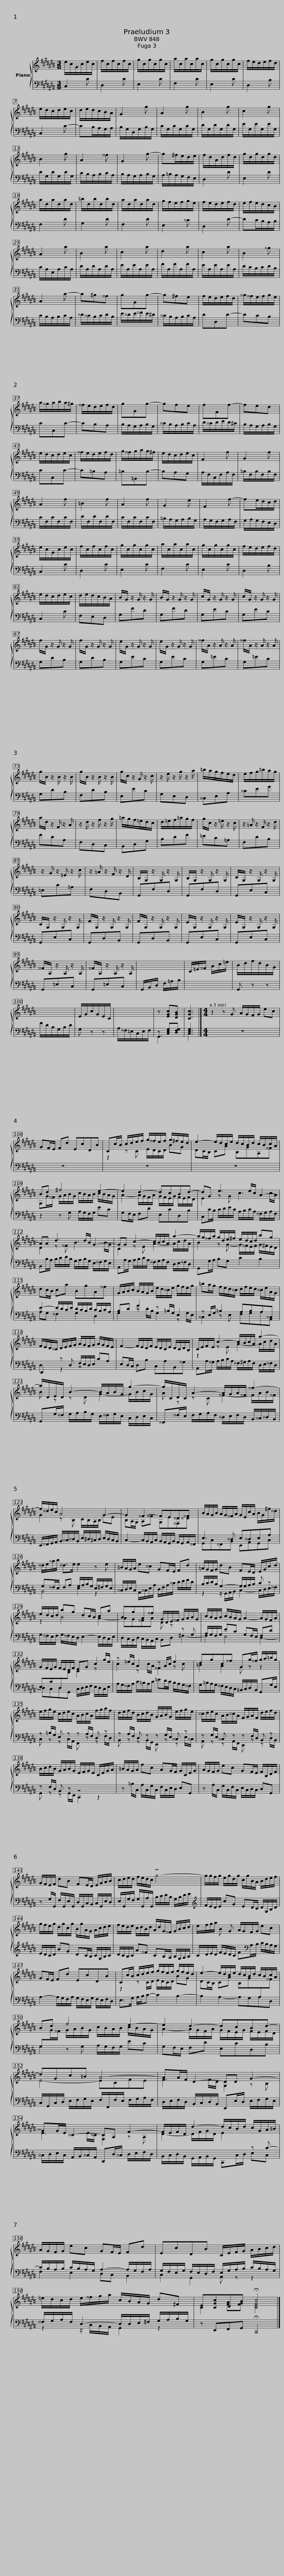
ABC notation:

X:1
%%score { ( 1 4 ) | ( 2 3 ) }
L:1/8
M:3/8
I:linebreak $
K:C#
V:1 treble
V:4 treble
V:2 bass
V:3 bass
V:1
 e/c/G/c/e/c/ | f/c/f/c/f/c/ | g/c/g/c/g/c/ | a/c/a/c/a/c/ | g/c/g/c/g/c/ |$ %5
 f/e/d/e/f/d/ | e/d/c/d/e/c/ | d/e/d/c/B/A/ | G2 g | A2 g | %10
 B2 g |$ c2 g | B2 g | A2 ^^f | G2 g- | %15
 g^f/e/d/e/ | f/d/A/d/f/d/ |$ g/d/g/d/g/d/ | a/d/a/d/a/d/ | =b/d/b/d/b/d/ | %20
 a/d/a/d/a/d/ | g/f/e/f/g/e/ | f/e/d/e/f/d/ |$ e/f/e/d/c/B/ | A2 a | %25
 B2 a | c2 a | d2 a | c2 a |$ B2 ^^g | %30
 A2 a- | a^g^^f | gGg- | g^fe |$ f/e/d/e/f/d/ | %35
 ^^g/^^f/e/f/g/e/ | a/^^g/a/b/a/^g/ | ^^f/e/d/e/f/d/ | gGg- |$ gfe | %40
 fFf- | fed | e/d/c/d/e/c/ | ^^f/e/d/e/f/d/ |$ g/^^f/g/a/g/^f/ | %45
 e/d/c/d/e/c/ | F2 f | G2 f | A2 f |$ =B2 f | %50
 A2 f | G2 e | F2 f- | fe/d/c/d/ |$ e/c/G/c/e/c/ | %55
 f/c/f/c/f/c/ | g/c/g/c/g/c/ | a/c/a/c/a/c/ | g/c/g/c/g/c/ |$ f/e/d/e/f/d/ | %60
 e/d/c/d/e/c/ | d/e/d/c/B/A/ | B/G/ z/ G/ z/ G/ | B/G/ z/ G/ z/ G/ |$ c/G/ z/ G/ z/ G/ | %65
 c/G/ z/ G/ z/ G/ | f/G/ z/ G/ z/ G/ | f/G/ z/ G/ z/ G/ | e/G/ z/ G/ z/ G/ |$ e/G/ z/ G/ z/ G/ | %70
 ^^f/A/ z/ A/ z/ A/ | ^^f/A/ z/ A/ z/ A/ | g/B/ z/ B/ z/ B/ | g/B/ z/ B/ z/ B/ |$ g/c/ z/ G/ z/ c/ | %75
 z/ e/ z/ g/ z/ a/ | =b/a/g/f/e/d/ | e/f/g/=b/a/g/ | a/d/ z/ F/ z/ A/ |$ z/ d/ z/ f/ z/ g/ | %80
 =a/g/f/=e/d/c/ | d/=e/f/=a/g/f/ | g/c/ z/ =e/ z/ c/ | z/ =A/ z/ F/ z/ d/ |$ z/ G/ z/ =E/ z/ c/ | %85
 z/ =A/ z/ F/ z/ D/ | B,/G,/ z/ G,/ z/ G,/ | B,/G,/ z/ G,/ z/ G,/ | C/G,/ z/ G,/ z/ G,/ |$ C/G,/ z/ G,/ z/ G,/ | %90
 F/G,/ z/ G,/ z/ G,/ | F/G,/ z/ G,/ z/ G,/ | E/G,/ z/ G,/ z/ G,/ | E/G,/ z/ G,/ z/ G,/ |$ ^^F/A,/ z/ A,/ z/ A,/ | %95
 ^^F/A,/ z/ A,/ z/ A,/ | x3 | C/=E/^^F/ A/c/=e/ | B/d/f/d/B/G/ |$ x3 | %100
 E/G/c/G/E/C/ | x3 | z [EGc][DGB] | [CGc]3 |]$[M:4/4] z2 z G A/G/F/G/ ec | %105
 GF/E/ Fd EcDB | Cc/B/ c/d/e/f/ g/^^f/e/f/ g/^f/e/d/ |$ e2- e/d/c/e/ d/c/B/d/ c/B/c/A/ | Bd ^f4 e2- |$ e2 d2- dcBd- | %110
 dG e3 e/c/ A2- |$ AA d3 d/B/ G2- | GG c2- c/B/c/A/ a2- |$ a/g/^^f/a/ g/d/e/^f/ e/d/c/d/ bg | dc/B/ ca BgA^^f |$ %115
 G/A/B/c/ B/A/G/B/ e/d/^^c/e/ g/f/e/g/ | =ba/g/ f/e/d/^^c/ d/f/e/d/ !courtesy!^^c/e/A/G/ |$ F/E/D/^^C/ D/E/F/G/ A/G/F/G/ A/G/F/E/ | F2- F/E/D/F/ E/D/C/E/ D/C/D/B,/ |$ C/E/F/E/ c2- c/B/c/A/ a2- | %120
 a/D/E/D/ B2- B/A/B/G/ g2- |$ g/C/D/C/ A2- A/G/A/^^F/ ^^f2- | f/^^d/e/c/ A4 G2- |$ G2 ^^F2- FE^^D^^F | B/A/G/B/ A/G/^^F/A/ G/E/c/A/ B/G/^f/^^d/ |$ %125
 ^^d/e/^^a/b/ !courtesy!^^d>e e2 z e | =B/A/G/A/ e^^c GF/E/ Fd |$ =A/G/F/G/ dB FE/D/ E/G/c/d/ | e/d/c/d/ bg dc/B/ ca |$ BgA^^f G/D/E/^^F/ G/A/B/G/ | %130
 c/B/A/B/ c/B/A/G/ A2- A/G/F/A/ |$ G/F/E/G/ F/E/D/F/ EG c2 | z =e/c/ A2 z A/c/ e2 |$ dgc^^f Gg/!courtesy!^^f/ g/a/=b/g/ | e/f/g/e/ c/d/e/c/ A/B/c/A/ f/g/a/f/ |$ %135
 d/e/f/d/ B/c/d/B/ G/A/B/G/ e/f/g/e/ | ^^c/d/e/c/ A/B/!courtesy!^^c/A/ F/G/A/F/ d/e/f/d/ |$ B/c/d/B/ G/A/B/G/ E/F/G/E/ C/E/G/A/ | =B/A/G/A/ fc AG/F/ G/C/E/G/ |$ A/G/F/G/ ec GF/E/ F/B,/D/F/ | %140
 G/F/E/F/ dB FE/D/ E/G/A/B/ |$ c/d/e/d/ f/e/d/c/ Pg4- | g/g/f/g/ e/g/d/g/ c/g/B/A/ B/d/e/f/ |$ g/f/e/g/ d/g/c/g/ B/g/A/G/ A/c/d/e/ | f/e/d/e/ c/d/B/d/ A/d/G/^^F/ G/B/c/d/ |$ %145
 e/f/g/a/ B G A/G/F/G/ ec | GF/E/ Fd EcDB |$ Cc/B/ c/d/e/f/ g/f/e/f/ g/f/e/d/ | e2- e/d/c/e/ d/c/B/d/ c/B/c/A/ |$ Bd f4 e2- | %150
 e2 d2- dcBd- |$ dGc=B A4- | AA/F/ D2- DD G2- |$ GG/E/ ^^C2- CA, F2- | F/E/F/D/ d2- d/c/B/d/ c/G/A/=B/ |$ %155
 A/G/F/G/ ec GF/E/ Fd | EcDB C/E/F/G/ A/B/c/d/ |$ =e/d/c/d/ e/^^f/g/a/ c/B/A/G/ d^F | E[CGc]DB !fermata!c4 |] %159
V:2
 C,2 C | D,2 C | E,2 C | F,2 C | E,2 C |$ %5
 D,2 B, | C,2 C- | CB,/A,/G,/A,/ | B,/G,/D,/G,/B,/G,/ | C/G,/C/G,/C/G,/ | %10
 D/G,/D/G,/D/G,/ |$ E/G,/E/G,/E/G,/ | D/G,/D/G,/D/G,/ | C/B,/A,/B,/C/A,/ | B,/A,/G,/A,/B,/G,/ | %15
 A,/=B,/A,/G,/F,/E,/ | D,2 D |$ E,2 D | F,2 D | G,2 D | %20
 F,2 D | E,2 ^^C | D,2 D- |$ DC/B,/A,/B,/ | C/A,/E,/A,/C/A,/ | %25
 D/A,/D/A,/D/A,/ | E/A,/E/A,/E/A,/ | F/A,/F/A,/F/A,/ | E/A,/E/A,/E/A,/ |$ D/C/B,/C/D/B,/ | %30
 C/B,/A,/B,/C/A,/ | ^^D/^^C/B,/C/D/B,/ | E/^^D/E/^^F/E/^D/ | ^^C/B,/A,/B,/C/A,/ |$ DD,D- | %35
 DCB, | CC,C- | CB,A, | B,/A,/G,/A,/B,/G,/ |$ ^^C/B,/A,/B,/C/A,/ | %40
 D/^^C/D/E/D/^C/ | B,/A,/G,/A,/B,/G,/ | CC,C- | C=B,A, |$ =B,=B,,B,- | %45
 B,A,G, | A,/F,/C,/F,/A,/F,/ | =B,/F,/B,/F,/B,/F,/ | C/F,/C/F,/C/F,/ |$ D/F,/D/F,/D/F,/ | %50
 C/F,/C/F,/C/F,/ | =B,/A,/G,/A,/B,/G,/ | A,/G,/F,/G,/A,/F,/ | G,/A,/G,/F,/E,/D,/ |$ C,2 C | %55
 D,2 C | E,2 C | F,2 C | E,2 C |$ D,2 B, | %60
 C,2 C | F,E,D, | G,FD | G,FD |$ G,EC | %65
 G,EC | G,DB, | G,DB, | G,EC |$ G,EC | %70
 G,=EC | G,=EC | G,DB, | F,DB, |$ E,EC | %75
 G,E,D, | ^^C,E,A, | ^^CEG | FDA, |$ F,D,C, | %80
 B,,D,G, | B,DF | =EC=A, | F,DB, |$ =E,C=A, | %85
 F,D,B,, | G,,F,D, | G,,F,D, | G,,E,C, |$ G,,E,C, | %90
 G,,D,B,, | G,,D,B,, | G,,E,C, | G,,E,C, |$ G,,=E,C, | %95
 G,,=E,C, | G,,/B,,/D,/ F,/=A,/B,/ | x3 | G,, z z |$ F/D/B,/G,/B,/D/ | %100
 G, z z | A,/^^F,/=E,/C,/E,/F,/ | z [C,E,G,][D,F,G,] | [E,G,]3 |]$[M:4/4] z8 | %105
 z8 | z8 |$ z8 | z2 z G, A,/G,/F,/G,/ EC |$ G,F,/E,/ F,D E,CD,B, | %110
 C,C/B,/ C/D/E/C/ A,/B,/C/A,/ ^^F,/G,/A,/F,/ |$ B,,B,/A,/ B,/C/D/B,/ G,/A,/B,/G,/ E,/^^F,/G,/E,/ | A,,A,/G,/ A,/B,/C/A,/ ^^F,/G,/A,/F,/ D,/E,/!courtesy!^^F,/D,/ |$ G,,G,/A,/ B,G, C2 B,2 | E2- E/D/C/E/ D/C/B,/D/ C/B,/C/A,/ |$ %115
 B,D G2 z =B,/G,/ E,2 | z E,/G,/ =B,2 A,B,A,^^C, |$ D,,2 z D, F,/E,/D,/E,/ CA, | E,D,/C,/ D,B, C,A,B,,^^G, |$ A,,A,/^^G,/ A,/B,/C/A,/ ^^F,/^G,/A,/F,/ D,/E,/!courtesy!^^F,/D,/ | %120
 G,,G,/^^F,/ G,/A,/B,/G,/ E,/!courtesy!^^F,/G,/E,/ C,/D,/E,/C,/ |$ ^^F,,^^F,/E,/ F,/G,/A,/F,/ ^^D,/E,/F,/D,/ B,,/^^C,/^^D,/B,,/ | E,,/^^F,,/G,,/A,,/ B,,/^^C,/^^D,/B,,/ E,/^D,/^C,/D,/ E,/D,/C,/B,,/ |$ C,2- C,/B,,/A,,/C,/ B,,/A,,/G,,/B,,/ A,,/G,,/A,,/^^F,,/ | E,3 ^^D, E,!courtesy!^^D,E,A, |$ %125
 G,^^F,/E,/ F,A, G,/A,/B,/G,/ E,/^F,/G,/E,/ | ^^C,/D,/E,/C,/ A,,/!courtesy!^^C,/E,/A,/ D,/F,/A,/^^C/ D/E/F/D/ |$ B,/C/D/B,/ G,2- G,/G,/A,/B,/ C z | G,/^^F,/E,/F,/ G,/!courtesy!^^F,/E,/D,/ E,2- E,/D,/C,/E,/ |$ x6 z G, | %130
 A,/G,/F,/G,/ EC G,F,/E,/ F,D |$ E,CD,[I:staff -1]B, C2[I:staff +1] x2 | A,/G,/^^F,/A,/ C/=B,/A,/C/ =ED/C/ B,/A,/G,/!courtesy!^^F,/ |$ G,/=B,/A,/G,/ ^^F,/E,/D,/C,/ =B,,/C,/D,/B,,/ G,,G,/E,/ | z =B,/G,/ E, z z A,/F,/ D, z |$ %135
 z A,/F,/ D, z z G,/E,/ ^^C, z | z G,/E,/ ^^C, z z F,/D,/ B,, z |$ z F,/D,/ B,, z z4 | z =B,/C,/ A,/C,/G,/C,/ F,/C,/E,/D,/ E,G,, |$ z A,/C,/ G,/C,/F,/C,/ E,/C,/D,/C,/ D,G,, | %140
 z G,/G,,/ F,/G,,/E,/G,,/ D,/G,,/C,/B,,/ C,/G,,/E,/D,/ |$ E,/G,,/G,/F,/ G,/G,,/A,/G,,/ B,/C/D/B,/ G,/B,/D/E/ |[K:treble] F/E/D/E/ cG ED/C/ D/G,/B,/D/ |$ E/D/C/D/ BG DC/B,/ C/G,/B,/C/ | D/C/B,/C/ A^^F CB,/A,/ B,/G,/A,/B,/ |$ %145
 C/D/E/D/ F/E/D/C/ F[K:bass]A,/B,/ C/B,/A,/G,/ | A,2- A,/G,/F,/A,/ G,/F,/E,/G,/ F,/E,/F,/D,/ |$ E,>G, A,/B,/C- C2 B,2- | B,2 A,2- A,G,A,D, |$ G,2 z G, A,/G,/F,/G,/ EC | %150
 G,F,/E,/ F,D E,CD,B, |$ C,/G,,/C,/D,/ E,/F,/G,/E,/ F,/F,,/F,/E,/ F,/G,/A,/F,/ | D,/E,/F,/D,/ B,,/C,/D,/B,,/ E,,E,/D,/ E,/F,/G,/E,/ |$ ^^C,/D,/E,/C,/ A,,/B,,/^^C,/A,,/ D,,D,/^^C,/ D,/E,/F,/D,/ | x6 z C- |$ %155
 C/B,/A,/B,/ C/B,/A,/G,/ A,2- A,/G,/F,/A,/ | G,/F,/E,/G,/ F,/E,/D,/F,/ E,/G,/A,/B,/ C/B,/A,/G,/ |$ ^^F,/G,/A,/F,/ D,2- D,/D,/E,/^F,/ G,/A,/B,/G,/ | z E,,F,,G,, !fermata!C,,4 |] %159
V:3
 x3 | x3 | x3 | x3 | x3 |$ %5
 x3 | x3 | x3 | x3 | x3 | %10
 x3 |$ x3 | x3 | x3 | x3 | %15
 x3 | x3 |$ x3 | x3 | x3 | %20
 x3 | x3 | x3 |$ x3 | x3 | %25
 x3 | x3 | x3 | x3 |$ x3 | %30
 x3 | x3 | x3 | x3 |$ x3 | %35
 x3 | x3 | x3 | x3 |$ x3 | %40
 x3 | x3 | x3 | x3 |$ x3 | %45
 x3 | x3 | x3 | x3 |$ x3 | %50
 x3 | x3 | x3 | x3 |$ x3 | %55
 x3 | x3 | x3 | x3 |$ x3 | %60
 x3 | x3 | x3 | x3 |$ x3 | %65
 x3 | x3 | x3 | x3 |$ x3 | %70
 x3 | x3 | x3 | x3 |$ x3 | %75
 x3 | x3 | x3 | x3 |$ x3 | %80
 x3 | x3 | x3 | x3 |$ x3 | %85
 x3 | x3 | x3 | x3 |$ x3 | %90
 x3 | x3 | x3 | x3 |$ x3 | %95
 x3 | x3 | x3 | x3 |$ x3 | %100
 x3 | x3 | G,,3 | C,3 |]$[M:4/4] x8 | %105
 x8 | x8 |$ x8 | x8 |$ x8 | %110
 x8 |$ x8 | x8 |$ x8 | A,G, ^^F,2 G,2 D,2 |$ %115
 G,2 z D/B,/ G,2 z G,/E,/ | ^^C,2 z E, F,G,A,A,, |$ D,2 z2 z4 | x8 |$ x8 | %120
 x8 |$ x8 | x8 |$ x8 | G,,C,^^F,,B,, E,,A,,G,,C, |$ %125
 B,,4 E,2 z2 | x8 |$ z2 z/ G,,/A,,/B,,/ C,2- C,/D,/E,/^^F,/ | x8 |$ D,/C,/B,,/D,/ C,/B,,/A,,/C,/ B,,D, ^F,2- | %130
 F,2 E,4 D,2- |$ D,C,D,G,, C,/D,/E,/F,/ E,/D,/C,/E,/ | x8 |$ x8 | C, z z C,/A,,/ F,, z z F,/D,/ |$ %135
 B,, z z B,,/G,,/ E,, z z E,/^^C,/ | A,, z z A,,/F,,/ D,, z z D,/B,,/ |$ G,, z z G,,/E,,/ C,,2 z2 | x8 |$ x8 | %140
 x8 |$ x8 |[K:treble] x8 |$ x8 | x8 |$ %145
 x5[K:bass] x3 | x8 |$ x8 | x8 |$ x8 | %150
 x8 |$ x8 | x8 |$ x8 | B,,/C,/D,/B,,/ G,,/A,,/B,,/G,,/ C,,C,/D,/ E,C, |$ %155
 F,2 E,2 D,C, B,,2 | C,2 G,,2 A,, z z2 |$ z2 z/ C,/B,,/A,,/ G,,2 z2 | x8 |] %159
V:4
 x3 | x3 | x3 | x3 | x3 |$ %5
 x3 | x3 | x3 | x3 | x3 | %10
 x3 |$ x3 | x3 | x3 | x3 | %15
 x3 | x3 |$ x3 | x3 | x3 | %20
 x3 | x3 | x3 |$ x3 | x3 | %25
 x3 | x3 | x3 | x3 |$ x3 | %30
 x3 | x3 | x3 | x3 |$ x3 | %35
 x3 | x3 | x3 | x3 |$ x3 | %40
 x3 | x3 | x3 | x3 |$ x3 | %45
 x3 | x3 | x3 | x3 |$ x3 | %50
 x3 | x3 | x3 | x3 |$ x3 | %55
 x3 | x3 | x3 | x3 |$ x3 | %60
 x3 | x3 | x3 | x3 |$ x3 | %65
 x3 | x3 | x3 | x3 |$ x3 | %70
 x3 | x3 | x3 | x3 |$ x3 | %75
 x3 | x3 | x3 | x3 |$ x3 | %80
 x3 | x3 | x3 | x3 |$ x3 | %85
 x3 | x3 | x3 | x3 |$ x3 | %90
 x3 | x3 | x3 | x3 |$ x3 | %95
 x3 | x3 | x3 | x3 |$ x3 | %100
 x3 | x3 | x3 | x3 |]$[M:4/4] x8 | %105
 x8 | z2 z C E/D/C/D/ BG |$ DC/B,/ CA B,GA,^^F | G,G/^^F/ G/A/B/G/ c/B/A/B/ c/B/A/G/ |$ A2- A/G/F/A/ G/F/E/G/ F/E/F/D/ | %110
 E2 z G c3 c/A/ |$ D2 z ^^F B3 B/G/ | C2 z E A2- A/c/d/A/ |$ B2 z G- G/^^F/E/F/ G/^F/E/D/ | x8 |$ %115
 x8 | x8 |$ x8 | x8 |$ z2 z E A2- A/c/d/A/ | %120
 B z z D G2- G/B/c/G/ |$ A z z C ^^F2- F/A/B/!courtesy!^^F/ | G2 z B, C/B,/A,/B,/ GE |$ B,A,/G,/ A,^^F G,E^^F,^^D | x8 |$ %125
 x8 | x8 |$ x8 | z2 B4 A2- |$ AG^^FA D z x2 | %130
 x8 |$ x6 z g/e/ | c2 z c/A/ ^^F2 z c |$ =B2 A2 G z z2 | x8 |$ %135
 x8 | x8 |$ x8 | x8 |$ x8 | %140
 x8 |$ x8 | x8 |$ x8 | x8 |$ %145
 x8 | x8 |$ z2 z C/D/ E/D/C/D/ BG | DC/B,/ CA B,G[I:staff +1]A,[I:staff -1]^^F |$[I:staff +1] G,[I:staff -1]G/^^F/ G/A/B/G/ c/B/A/B/ c/B/A/G/ | %150
 A2- A/G/F/A/ G/F/E/G/ F/E/F/D/ |$ E4- ECFE | F3 F/D/ G,2 z B, |$ E3 E/^^C/ F,2 z A, | D2- D/F/G/D/ E2 x2 |$ %155
 x8 | x8 |$ x8 | C2 [FA][FG] [CEG]4 |] %159
